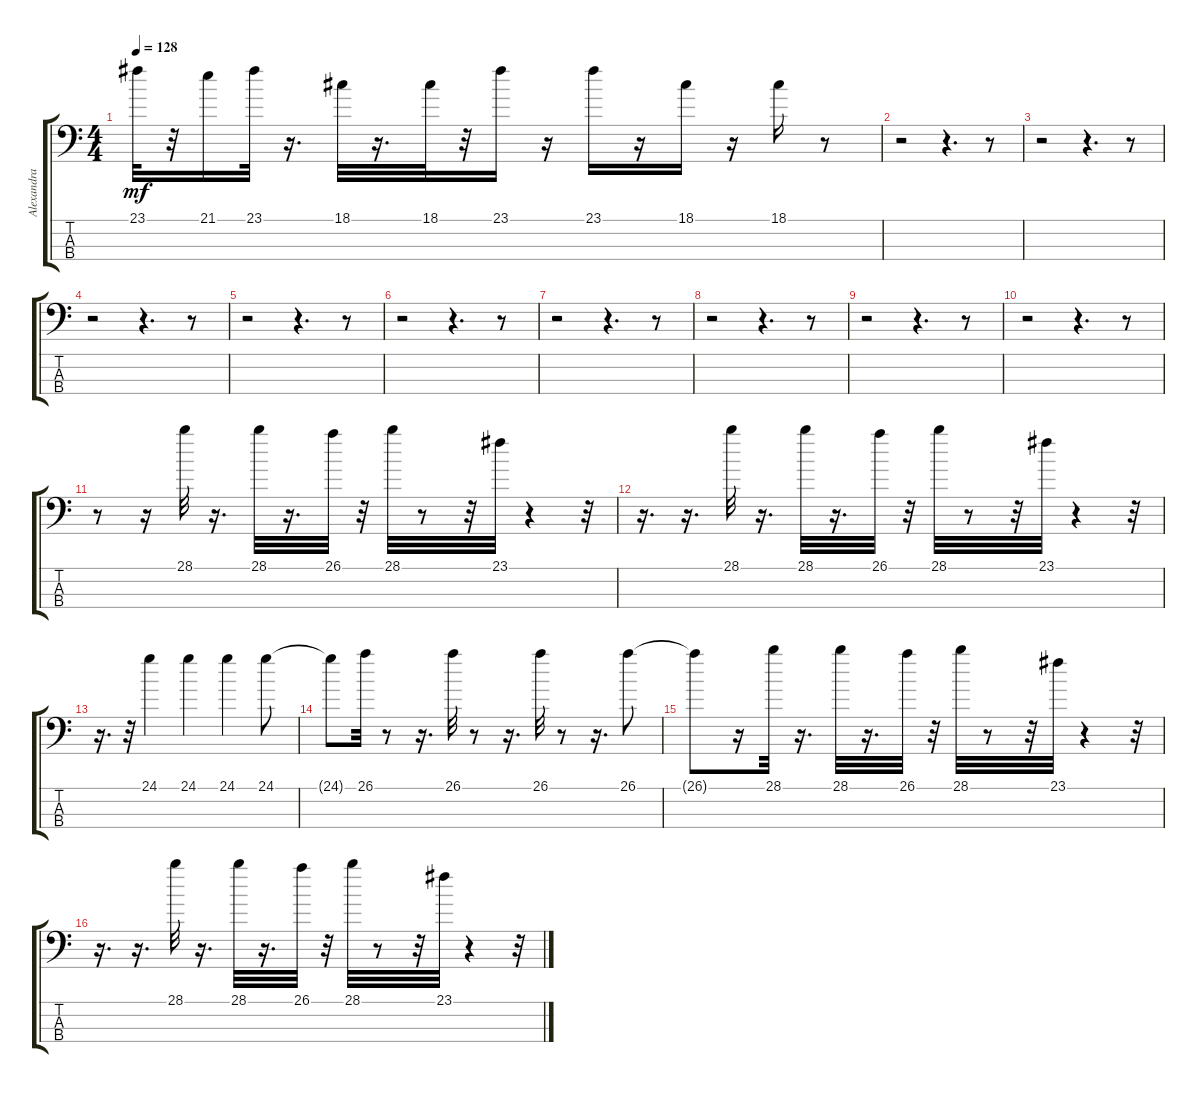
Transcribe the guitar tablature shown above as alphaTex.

\track ("Alexandra Stan - Mr Saxobeat" "Alexandra ") {instrument synthbass1}
\staff {score tabs}
\tuning (G2 D2 A1 E1) {hide}
\ts (4 4)
\tempo 128
\clef f4
\ks c
23.1.32{dy mf} r.32 21.1.16 23.1.32 r.16{d} 18.1.32 r.16{d} 18.1.32 r.32 23.1.16 r.16 23.1.16 r.16 18.1.16 r.16 18.1.16 r.8 |
r.2 r.4{d} r.8 |
r.2 r.4{d} r.8 |
r.2 r.4{d} r.8 |
r.2 r.4{d} r.8 |
r.2 r.4{d} r.8 |
r.2 r.4{d} r.8 |
r.2 r.4{d} r.8 |
r.2 r.4{d} r.8 |
r.2 r.4{d} r.8 |
r.8 r.16 28.1.32 r.16{d} 28.1.32 r.16{d} 26.1.32 r.32 28.1.32 r.8 r.32 23.1.32 r.4 r.32 |
r.16{d} r.16{d} 28.1.32 r.16{d} 28.1.32 r.16{d} 26.1.32 r.32 28.1.32 r.8 r.32 23.1.32 r.4 r.32 |
r.16{d} r.32 24.1.4 24.1.4 24.1.4 24.1.8 |
24.1{t}.8 26.1.32 r.8 r.16{d} 26.1.32 r.8 r.16{d} 26.1.32 r.8 r.16{d} 26.1.8 |
26.1{t}.8 r.16 28.1.32 r.16{d} 28.1.32 r.16{d} 26.1.32 r.32 28.1.32 r.8 r.32 23.1.32 r.4 r.32 |
r.16{d} r.16{d} 28.1.32 r.16{d} 28.1.32 r.16{d} 26.1.32 r.32 28.1.32 r.8 r.32 23.1.32 r.4 r.32
